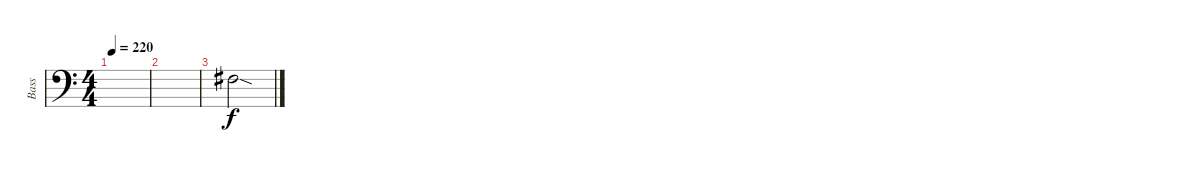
\track ("Bass" "Bass") {instrument slapbass1}
\staff {score}
\tuning (G2 D2 A1 E1) {hide}
\ts (4 4)
\tempo 220
\clef f4
\ks c
|
|
4.2{sod}.2
